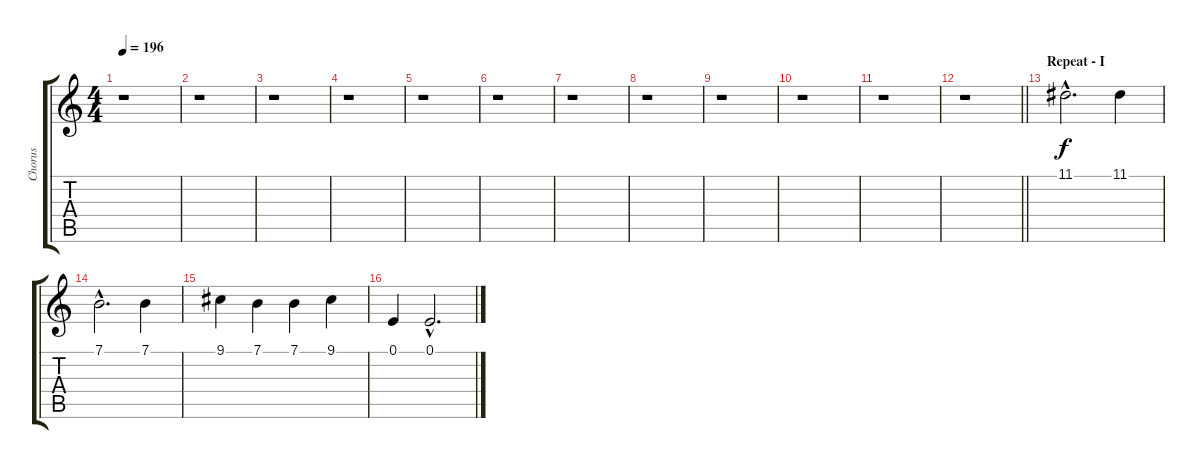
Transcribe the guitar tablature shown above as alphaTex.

\track ("Chorus" "Chorus") {instrument tenorsax}
\staff {score tabs}
\tuning (E4 B3 G3 D3 A2 E2) {hide}
\ts (4 4)
\tempo 196
\clef g2
\ks c
r.1{dy f} |
r.1 |
r.1 |
r.1 |
r.1 |
r.1 |
r.1 |
r.1 |
r.1 |
r.1 |
r.1 |
\barLineRight lightlight
r.1 |
\section ("" "Repeat - I")
11.1{hac}.2{d} 11.1.4 |
7.1{hac}.2{d} 7.1.4 |
9.1.4 7.1.4 7.1.4 9.1.4 |
0.1.4 0.1{hac}.2{d}
